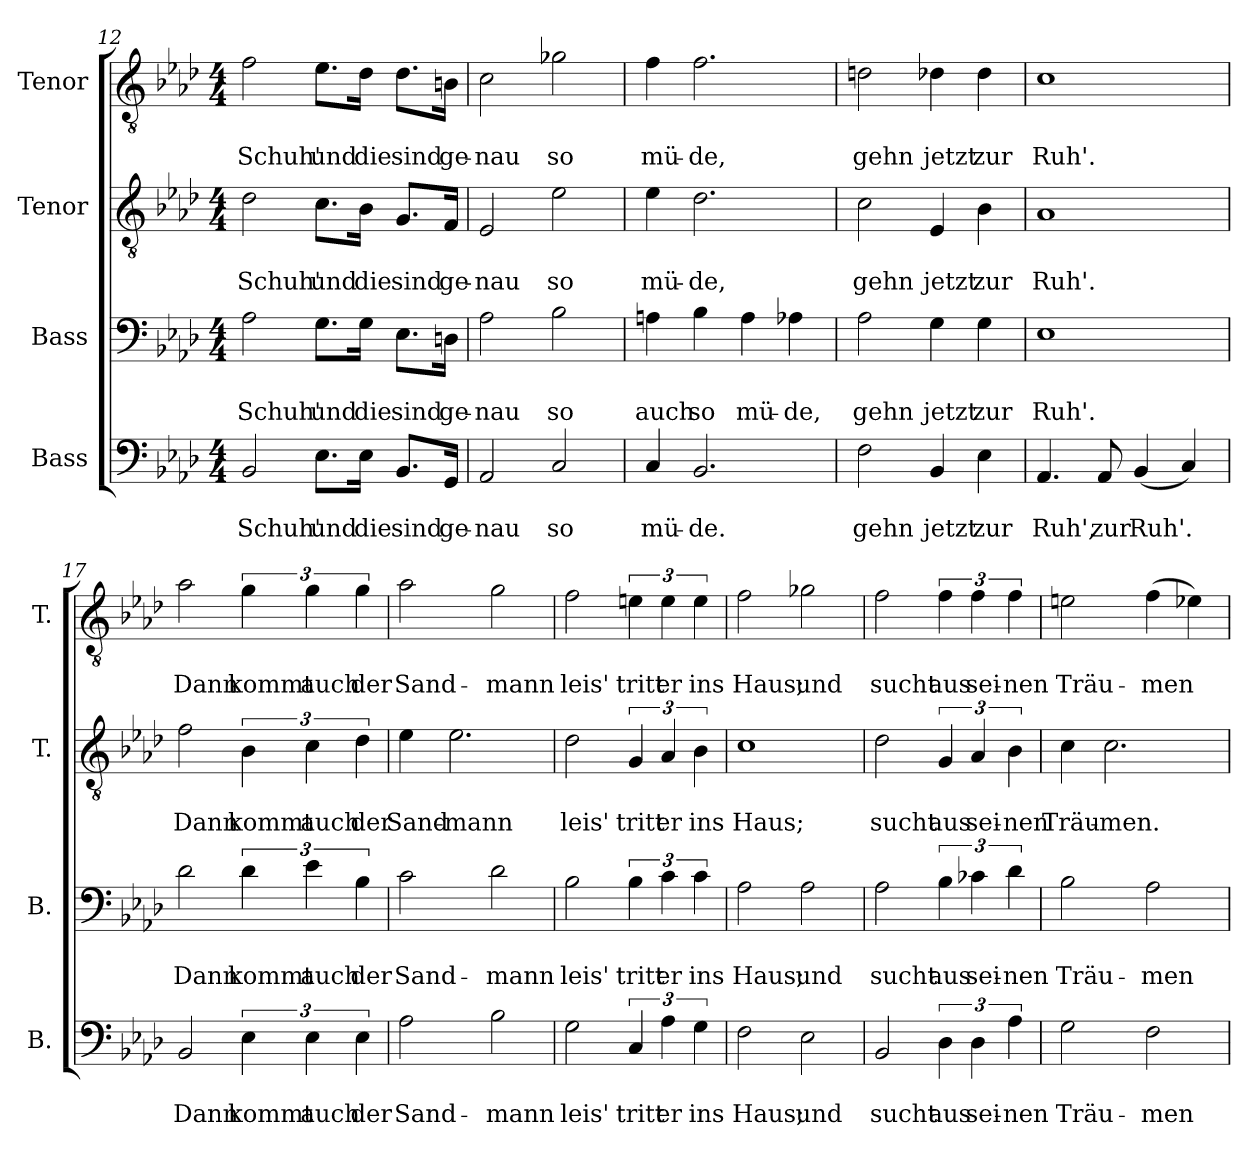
**kern	**text	**text	**kern	**text	**text	**kern	**text	**text	**kern	**text	**text
*part4	*part4	*part4	*part3	*part3	*part3	*part2	*part2	*part2	*part1	*part1	*part1
*staff4	*staff4	*staff4	*staff3	*staff3	*staff3	*staff2	*staff2	*staff2	*staff1	*staff1	*staff1
*I"Bass	*	*	*I"Bass	*	*	*I"Tenor	*	*	*I"Tenor	*	*
*I'B.	*	*	*I'B.	*	*	*I'T.	*	*	*I'T.	*	*
!!LO:PB:g=z
*clefF4	*	*	*clefF4	*	*	*clefGv2	*	*	*clefGv2	*	*
*k[b-e-a-d-]	*	*	*k[b-e-a-d-]	*	*	*k[b-e-a-d-]	*	*	*k[b-e-a-d-]	*	*
*M4/4	*	*	*M4/4	*	*	*M4/4	*	*	*M4/4	*	*
=12	=12	=12	=12	=12	=12	=12	=12	=12	=12	=12	=12
!	!	!LO:LY:b	!	!	!LO:LY:b	!	!	!LO:LY:b	!	!	!LO:LY:b
2BB-/	.	Schuh'	2A-\	.	Schuh'	2d-\	.	Schuh'	2f\	.	Schuh'
!	!	!LO:LY:b	!	!	!LO:LY:b	!	!	!LO:LY:b	!	!	!LO:LY:b
8.E-\L	.	und	8.G\L	.	und	8.c\L	.	und	8.e-\L	.	und
!	!	!LO:LY:b	!	!	!LO:LY:b	!	!	!LO:LY:b	!	!	!LO:LY:b
16E-\Jk	.	die	16G\Jk	.	die	16B-\Jk	.	die	16d-\Jk	.	die
!	!	!LO:LY:b	!	!	!LO:LY:b	!	!	!LO:LY:b	!	!	!LO:LY:b
8.BB-/L	.	sind	8.E-\L	.	sind	8.G/L	.	sind	8.d-\L	.	sind
!	!	!LO:LY:b	!	!	!LO:LY:b	!	!	!LO:LY:b	!	!	!LO:LY:b
16GG/Jk	.	ge-	16Dn\Jk	.	ge-	16F/Jk	.	ge-	16Bn\Jk	.	ge-
=13	=13	=13	=13	=13	=13	=13	=13	=13	=13	=13	=13
!	!	!LO:LY:b	!	!	!LO:LY:b	!	!	!LO:LY:b	!	!	!LO:LY:b
2AA-/	.	-nau	2A-\	.	-nau	2E-/	.	-nau	2c\	.	-nau
!	!	!LO:LY:b	!	!	!LO:LY:b	!	!	!LO:LY:b	!	!	!LO:LY:b
2C/	.	so	2B-\	.	so	2e-\	.	so	2g-X\	.	so
=14	=14	=14	=14	=14	=14	=14	=14	=14	=14	=14	=14
!	!	!LO:LY:b	!	!	!LO:LY:b	!	!	!LO:LY:b	!	!	!LO:LY:b
4C/	.	mü-	4An\	.	auch	4e-\	.	mü-	4f\	.	mü-
!	!	!LO:LY:b	!	!	!LO:LY:b	!	!	!LO:LY:b	!	!	!LO:LY:b
2.BB-/	.	-de.	4B-\	.	so	2.d-\	.	-de,	2.f\	.	-de,
!	!	!	!	!	!LO:LY:b	!	!	!	!	!	!
.	.	.	4A\	.	mü-	.	.	.	.	.	.
!	!	!	!	!	!LO:LY:b	!	!	!	!	!	!
.	.	.	4A-X\	.	-de,	.	.	.	.	.	.
=15	=15	=15	=15	=15	=15	=15	=15	=15	=15	=15	=15
!	!	!LO:LY:b	!	!	!LO:LY:b	!	!	!LO:LY:b	!	!	!LO:LY:b
2F\	.	gehn	2A-\	.	gehn	2c\	.	gehn	2dn\	.	gehn
!	!	!LO:LY:b	!	!	!LO:LY:b	!	!	!LO:LY:b	!	!	!LO:LY:b
4BB-/	.	jetzt	4G\	.	jetzt	4E-/	.	jetzt	4d-X\	.	jetzt
!	!	!LO:LY:b	!	!	!LO:LY:b	!	!	!LO:LY:b	!	!	!LO:LY:b
4E-\	.	zur	4G\	.	zur	4B-\	.	zur	4d-\	.	zur
=16	=16	=16	=16	=16	=16	=16	=16	=16	=16	=16	=16
!	!	!LO:LY:b	!	!	!LO:LY:b	!	!	!LO:LY:b	!	!	!LO:LY:b
4.AA-/	.	Ruh',	1E-	.	Ruh'.	1A-	.	Ruh'.	1c	.	Ruh'.
!	!	!LO:LY:b	!	!	!	!	!	!	!	!	!
8AA-/	.	zur	.	.	.	.	.	.	.	.	.
!	!	!LO:LY:b	!	!	!	!	!	!	!	!	!
(<4BB-/	.	Ruh'.	.	.	.	.	.	.	.	.	.
4C/)	.	.	.	.	.	.	.	.	.	.	.
!!LO:LB:g=z
=17	=17	=17	=17	=17	=17	=17	=17	=17	=17	=17	=17
!	!	!LO:LY:b	!	!	!LO:LY:b	!	!	!LO:LY:b	!	!	!LO:LY:b
2BB-/	.	Dann	2d-\	.	Dann	2f\	.	Dann	2a-\	.	Dann
!	!	!LO:LY:b	!	!	!LO:LY:b	!	!	!LO:LY:b	!	!	!LO:LY:b
6E-\	.	kommt	6d-\	.	kommt	6B-\	.	kommt	6g\	.	kommt
!	!	!LO:LY:b	!	!	!LO:LY:b	!	!	!LO:LY:b	!	!	!LO:LY:b
6E-\	.	auch	6e-\	.	auch	6c\	.	auch	6g\	.	auch
!	!	!LO:LY:b	!	!	!LO:LY:b	!	!	!LO:LY:b	!	!	!LO:LY:b
6E-\	.	der	6B-\	.	der	6d-\	.	der	6g\	.	der
=18	=18	=18	=18	=18	=18	=18	=18	=18	=18	=18	=18
!	!	!LO:LY:b	!	!	!LO:LY:b	!	!	!LO:LY:b	!	!	!LO:LY:b
2A-\	.	Sand-	2c\	.	Sand-	4e-\	.	Sand-	2a-\	.	Sand-
!	!	!	!	!	!	!	!	!LO:LY:b	!	!	!
.	.	.	.	.	.	2.e-\	.	-mann	.	.	.
!	!	!LO:LY:b	!	!	!LO:LY:b	!	!	!	!	!	!LO:LY:b
2B-\	.	-mann	2d-\	.	-mann	.	.	.	2g\	.	-mann
=19	=19	=19	=19	=19	=19	=19	=19	=19	=19	=19	=19
!	!	!LO:LY:b	!	!	!LO:LY:b	!	!	!LO:LY:b	!	!	!LO:LY:b
2G\	.	leis'	2B-\	.	leis'	2d-\	.	leis'	2f\	.	leis'
!	!	!LO:LY:b	!	!	!LO:LY:b	!	!	!LO:LY:b	!	!	!LO:LY:b
6C/	.	tritt	6B-\	.	tritt	6G/	.	tritt	6en\	.	tritt
!	!	!LO:LY:b	!	!	!LO:LY:b	!	!	!LO:LY:b	!	!	!LO:LY:b
6A-\	.	er	6c\	.	er	6A-/	.	er	6e\	.	er
!	!	!LO:LY:b	!	!	!LO:LY:b	!	!	!LO:LY:b	!	!	!LO:LY:b
6G\	.	ins	6c\	.	ins	6B-\	.	ins	6e\	.	ins
=20	=20	=20	=20	=20	=20	=20	=20	=20	=20	=20	=20
!	!	!LO:LY:b	!	!	!LO:LY:b	!	!	!LO:LY:b	!	!	!LO:LY:b
2F\	.	Haus;	2A-\	.	Haus;	1c	.	Haus;	2f\	.	Haus;
!	!	!LO:LY:b	!	!	!LO:LY:b	!	!	!	!	!	!LO:LY:b
2E-\	.	und	2A-\	.	und	.	.	.	2g-X\	.	und
=21	=21	=21	=21	=21	=21	=21	=21	=21	=21	=21	=21
!	!	!LO:LY:b	!	!	!LO:LY:b	!	!	!LO:LY:b	!	!	!LO:LY:b
2BB-/	.	sucht	2A-\	.	sucht	2d-\	.	sucht	2f\	.	sucht
!	!	!LO:LY:b	!	!	!LO:LY:b	!	!	!LO:LY:b	!	!	!LO:LY:b
6D-\	.	aus	6B-\	.	aus	6G/	.	aus	6f\	.	aus
!	!	!LO:LY:b	!	!	!LO:LY:b	!	!	!LO:LY:b	!	!	!LO:LY:b
6D-\	.	sei-	6c-X\	.	sei-	6A-/	.	sei-	6f\	.	sei-
!	!	!LO:LY:b	!	!	!LO:LY:b	!	!	!LO:LY:b	!	!	!LO:LY:b
6A-\	.	-nen	6d-\	.	-nen	6B-\	.	-nen	6f\	.	-nen
!!LO:PB:g=z
=22	=22	=22	=22	=22	=22	=22	=22	=22	=22	=22	=22
!	!	!LO:LY:b	!	!	!LO:LY:b	!	!	!LO:LY:b	!	!	!LO:LY:b
2G\	.	Träu-	2B-\	.	Träu-	4c\	.	Träu-	2en\	.	Träu-
!	!	!	!	!	!	!	!	!LO:LY:b	!	!	!
.	.	.	.	.	.	2.c\	.	-men.	.	.	.
!	!	!LO:LY:b	!	!	!LO:LY:b	!	!	!	!	!	!LO:LY:b
2F\	.	-men	2A-\	.	-men	.	.	.	(>4f\	.	-men
.	.	.	.	.	.	.	.	.	4e-X\)	.	.
=	=	=	=	=	=	=	=	=	=	=	=
*-	*-	*-	*-	*-	*-	*-	*-	*-	*-	*-	*-
